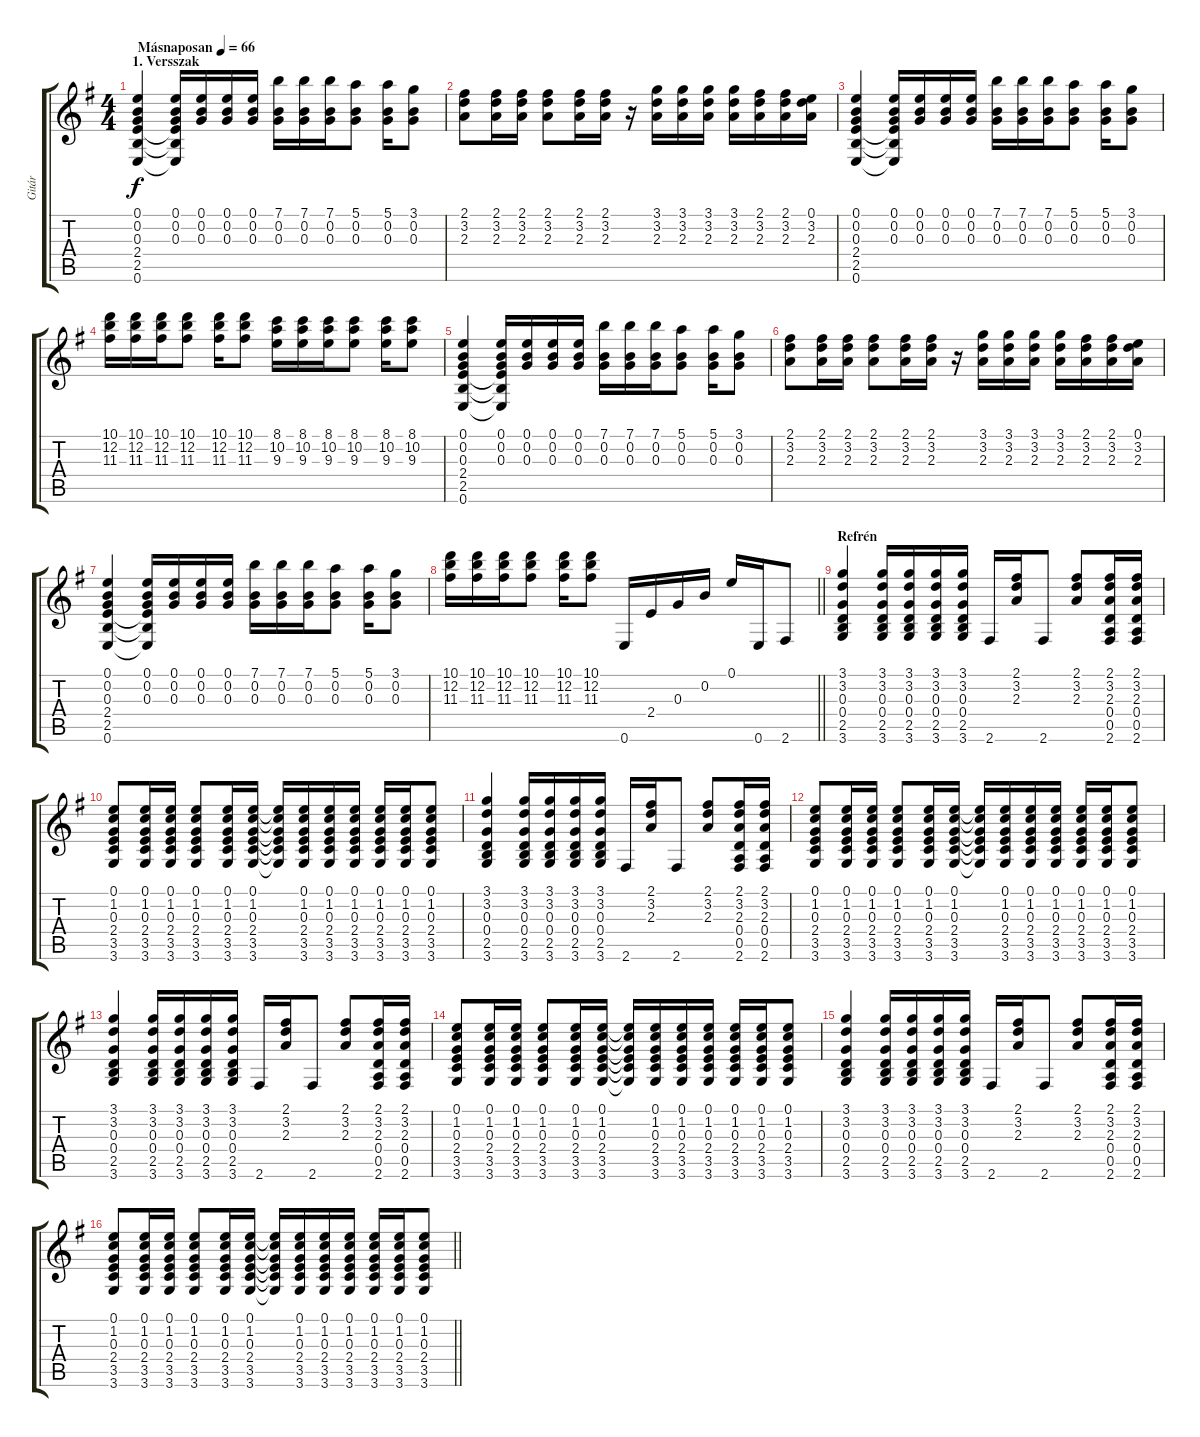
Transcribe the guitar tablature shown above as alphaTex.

\track ("Gitár" "Gitár") {instrument acousticguitarsteel}
\staff {score tabs}
\tuning (E4 B3 G3 D3 A2 E2) {hide}
\ts (4 4)
\section ("" "1. Versszak")
\tempo (66 "Másnaposan")
\clef g2
\ks eminor
(0.1 0.2 0.3 2.4 2.5 0.6).4{dy f instrument acousticguitarsteel} (0.1 0.2 0.3 2.4{t} 2.5{t} 0.6{t}).16 (0.1 0.2 0.3).16 (0.1 0.2 0.3).16 (0.1 0.2 0.3).16 (7.1 0.2 0.3).16 (7.1 0.2 0.3).16 (7.1 0.2 0.3).16 (5.1 0.2 0.3).8 (5.1 0.2 0.3).16 (3.1 0.2 0.3).8 |
(2.1 3.2 2.3).8 (2.1 3.2 2.3).16 (2.1 3.2 2.3).16 (2.1 3.2 2.3).8 (2.1 3.2 2.3).16 (2.1 3.2 2.3).16 r.16 (3.1 3.2 2.3).16 (3.1 3.2 2.3).16 (3.1 3.2 2.3).16 (3.1 3.2 2.3).16 (2.1 3.2 2.3).16 (2.1 3.2 2.3).16 (0.1 3.2 2.3).16 |
(0.1 0.2 0.3 2.4 2.5 0.6).4 (0.1 0.2 0.3 2.4{t} 2.5{t} 0.6{t}).16 (0.1 0.2 0.3).16 (0.1 0.2 0.3).16 (0.1 0.2 0.3).16 (7.1 0.2 0.3).16 (7.1 0.2 0.3).16 (7.1 0.2 0.3).16 (5.1 0.2 0.3).8 (5.1 0.2 0.3).16 (3.1 0.2 0.3).8 |
(10.1 12.2 11.3).16 (10.1 12.2 11.3).16 (10.1 12.2 11.3).16 (10.1 12.2 11.3).8 (10.1 12.2 11.3).16 (10.1 12.2 11.3).8 (8.1 10.2 9.3).16 (8.1 10.2 9.3).16 (8.1 10.2 9.3).16 (8.1 10.2 9.3).8 (8.1 10.2 9.3).16 (8.1 10.2 9.3).8 |
(0.1 0.2 0.3 2.4 2.5 0.6).4 (0.1 0.2 0.3 2.4{t} 2.5{t} 0.6{t}).16 (0.1 0.2 0.3).16 (0.1 0.2 0.3).16 (0.1 0.2 0.3).16 (7.1 0.2 0.3).16 (7.1 0.2 0.3).16 (7.1 0.2 0.3).16 (5.1 0.2 0.3).8 (5.1 0.2 0.3).16 (3.1 0.2 0.3).8 |
(2.1 3.2 2.3).8 (2.1 3.2 2.3).16 (2.1 3.2 2.3).16 (2.1 3.2 2.3).8 (2.1 3.2 2.3).16 (2.1 3.2 2.3).16 r.16 (3.1 3.2 2.3).16 (3.1 3.2 2.3).16 (3.1 3.2 2.3).16 (3.1 3.2 2.3).16 (2.1 3.2 2.3).16 (2.1 3.2 2.3).16 (0.1 3.2 2.3).16 |
(0.1 0.2 0.3 2.4 2.5 0.6).4 (0.1 0.2 0.3 2.4{t} 2.5{t} 0.6{t}).16 (0.1 0.2 0.3).16 (0.1 0.2 0.3).16 (0.1 0.2 0.3).16 (7.1 0.2 0.3).16 (7.1 0.2 0.3).16 (7.1 0.2 0.3).16 (5.1 0.2 0.3).8 (5.1 0.2 0.3).16 (3.1 0.2 0.3).8 |
\barLineRight lightlight
(10.1 12.2 11.3).16 (10.1 12.2 11.3).16 (10.1 12.2 11.3).16 (10.1 12.2 11.3).8 (10.1 12.2 11.3).16 (10.1 12.2 11.3).8 0.6.16 2.4.16 0.3.16 0.2.16 0.1.16 0.6.16 2.6.8 |
\section ("" "Refrén")
(3.1 3.2 0.3 0.4 2.5 3.6).4 (3.1 3.2 0.3 0.4 2.5 3.6).16 (3.1 3.2 0.3 0.4 2.5 3.6).16 (3.1 3.2 0.3 0.4 2.5 3.6).16 (3.1 3.2 0.3 0.4 2.5 3.6).16 2.6.16 (2.1 3.2 2.3).16 2.6.8 (2.1 3.2 2.3).8 (2.1 3.2 2.3 0.4 0.5 2.6).16 (2.1 3.2 2.3 0.4 0.5 2.6).16 |
(0.1 1.2 0.3 2.4 3.5 3.6).8 (0.1 1.2 0.3 2.4 3.5 3.6).16 (0.1 1.2 0.3 2.4 3.5 3.6).16 (0.1 1.2 0.3 2.4 3.5 3.6).8 (0.1 1.2 0.3 2.4 3.5 3.6).16 (0.1 1.2 0.3 2.4 3.5 3.6).16 (0.1{t} 1.2{t} 0.3{t} 2.4{t} 3.5{t} 3.6{t}).16 (0.1 1.2 0.3 2.4 3.5 3.6).16 (0.1 1.2 0.3 2.4 3.5 3.6).16 (0.1 1.2 0.3 2.4 3.5 3.6).16 (0.1 1.2 0.3 2.4 3.5 3.6).16 (0.1 1.2 0.3 2.4 3.5 3.6).16 (0.1 1.2 0.3 2.4 3.5 3.6).8 |
(3.1 3.2 0.3 0.4 2.5 3.6).4 (3.1 3.2 0.3 0.4 2.5 3.6).16 (3.1 3.2 0.3 0.4 2.5 3.6).16 (3.1 3.2 0.3 0.4 2.5 3.6).16 (3.1 3.2 0.3 0.4 2.5 3.6).16 2.6.16 (2.1 3.2 2.3).16 2.6.8 (2.1 3.2 2.3).8 (2.1 3.2 2.3 0.4 0.5 2.6).16 (2.1 3.2 2.3 0.4 0.5 2.6).16 |
(0.1 1.2 0.3 2.4 3.5 3.6).8 (0.1 1.2 0.3 2.4 3.5 3.6).16 (0.1 1.2 0.3 2.4 3.5 3.6).16 (0.1 1.2 0.3 2.4 3.5 3.6).8 (0.1 1.2 0.3 2.4 3.5 3.6).16 (0.1 1.2 0.3 2.4 3.5 3.6).16 (0.1{t} 1.2{t} 0.3{t} 2.4{t} 3.5{t} 3.6{t}).16 (0.1 1.2 0.3 2.4 3.5 3.6).16 (0.1 1.2 0.3 2.4 3.5 3.6).16 (0.1 1.2 0.3 2.4 3.5 3.6).16 (0.1 1.2 0.3 2.4 3.5 3.6).16 (0.1 1.2 0.3 2.4 3.5 3.6).16 (0.1 1.2 0.3 2.4 3.5 3.6).8 |
(3.1 3.2 0.3 0.4 2.5 3.6).4 (3.1 3.2 0.3 0.4 2.5 3.6).16 (3.1 3.2 0.3 0.4 2.5 3.6).16 (3.1 3.2 0.3 0.4 2.5 3.6).16 (3.1 3.2 0.3 0.4 2.5 3.6).16 2.6.16 (2.1 3.2 2.3).16 2.6.8 (2.1 3.2 2.3).8 (2.1 3.2 2.3 0.4 0.5 2.6).16 (2.1 3.2 2.3 0.4 0.5 2.6).16 |
(0.1 1.2 0.3 2.4 3.5 3.6).8 (0.1 1.2 0.3 2.4 3.5 3.6).16 (0.1 1.2 0.3 2.4 3.5 3.6).16 (0.1 1.2 0.3 2.4 3.5 3.6).8 (0.1 1.2 0.3 2.4 3.5 3.6).16 (0.1 1.2 0.3 2.4 3.5 3.6).16 (0.1{t} 1.2{t} 0.3{t} 2.4{t} 3.5{t} 3.6{t}).16 (0.1 1.2 0.3 2.4 3.5 3.6).16 (0.1 1.2 0.3 2.4 3.5 3.6).16 (0.1 1.2 0.3 2.4 3.5 3.6).16 (0.1 1.2 0.3 2.4 3.5 3.6).16 (0.1 1.2 0.3 2.4 3.5 3.6).16 (0.1 1.2 0.3 2.4 3.5 3.6).8 |
(3.1 3.2 0.3 0.4 2.5 3.6).4 (3.1 3.2 0.3 0.4 2.5 3.6).16 (3.1 3.2 0.3 0.4 2.5 3.6).16 (3.1 3.2 0.3 0.4 2.5 3.6).16 (3.1 3.2 0.3 0.4 2.5 3.6).16 2.6.16 (2.1 3.2 2.3).16 2.6.8 (2.1 3.2 2.3).8 (2.1 3.2 2.3 0.4 0.5 2.6).16 (2.1 3.2 2.3 0.4 0.5 2.6).16 |
\barLineRight lightlight
(0.1 1.2 0.3 2.4 3.5 3.6).8 (0.1 1.2 0.3 2.4 3.5 3.6).16 (0.1 1.2 0.3 2.4 3.5 3.6).16 (0.1 1.2 0.3 2.4 3.5 3.6).8 (0.1 1.2 0.3 2.4 3.5 3.6).16 (0.1 1.2 0.3 2.4 3.5 3.6).16 (0.1{t} 1.2{t} 0.3{t} 2.4{t} 3.5{t} 3.6{t}).16 (0.1 1.2 0.3 2.4 3.5 3.6).16 (0.1 1.2 0.3 2.4 3.5 3.6).16 (0.1 1.2 0.3 2.4 3.5 3.6).16 (0.1 1.2 0.3 2.4 3.5 3.6).16 (0.1 1.2 0.3 2.4 3.5 3.6).16 (0.1 1.2 0.3 2.4 3.5 3.6).8
